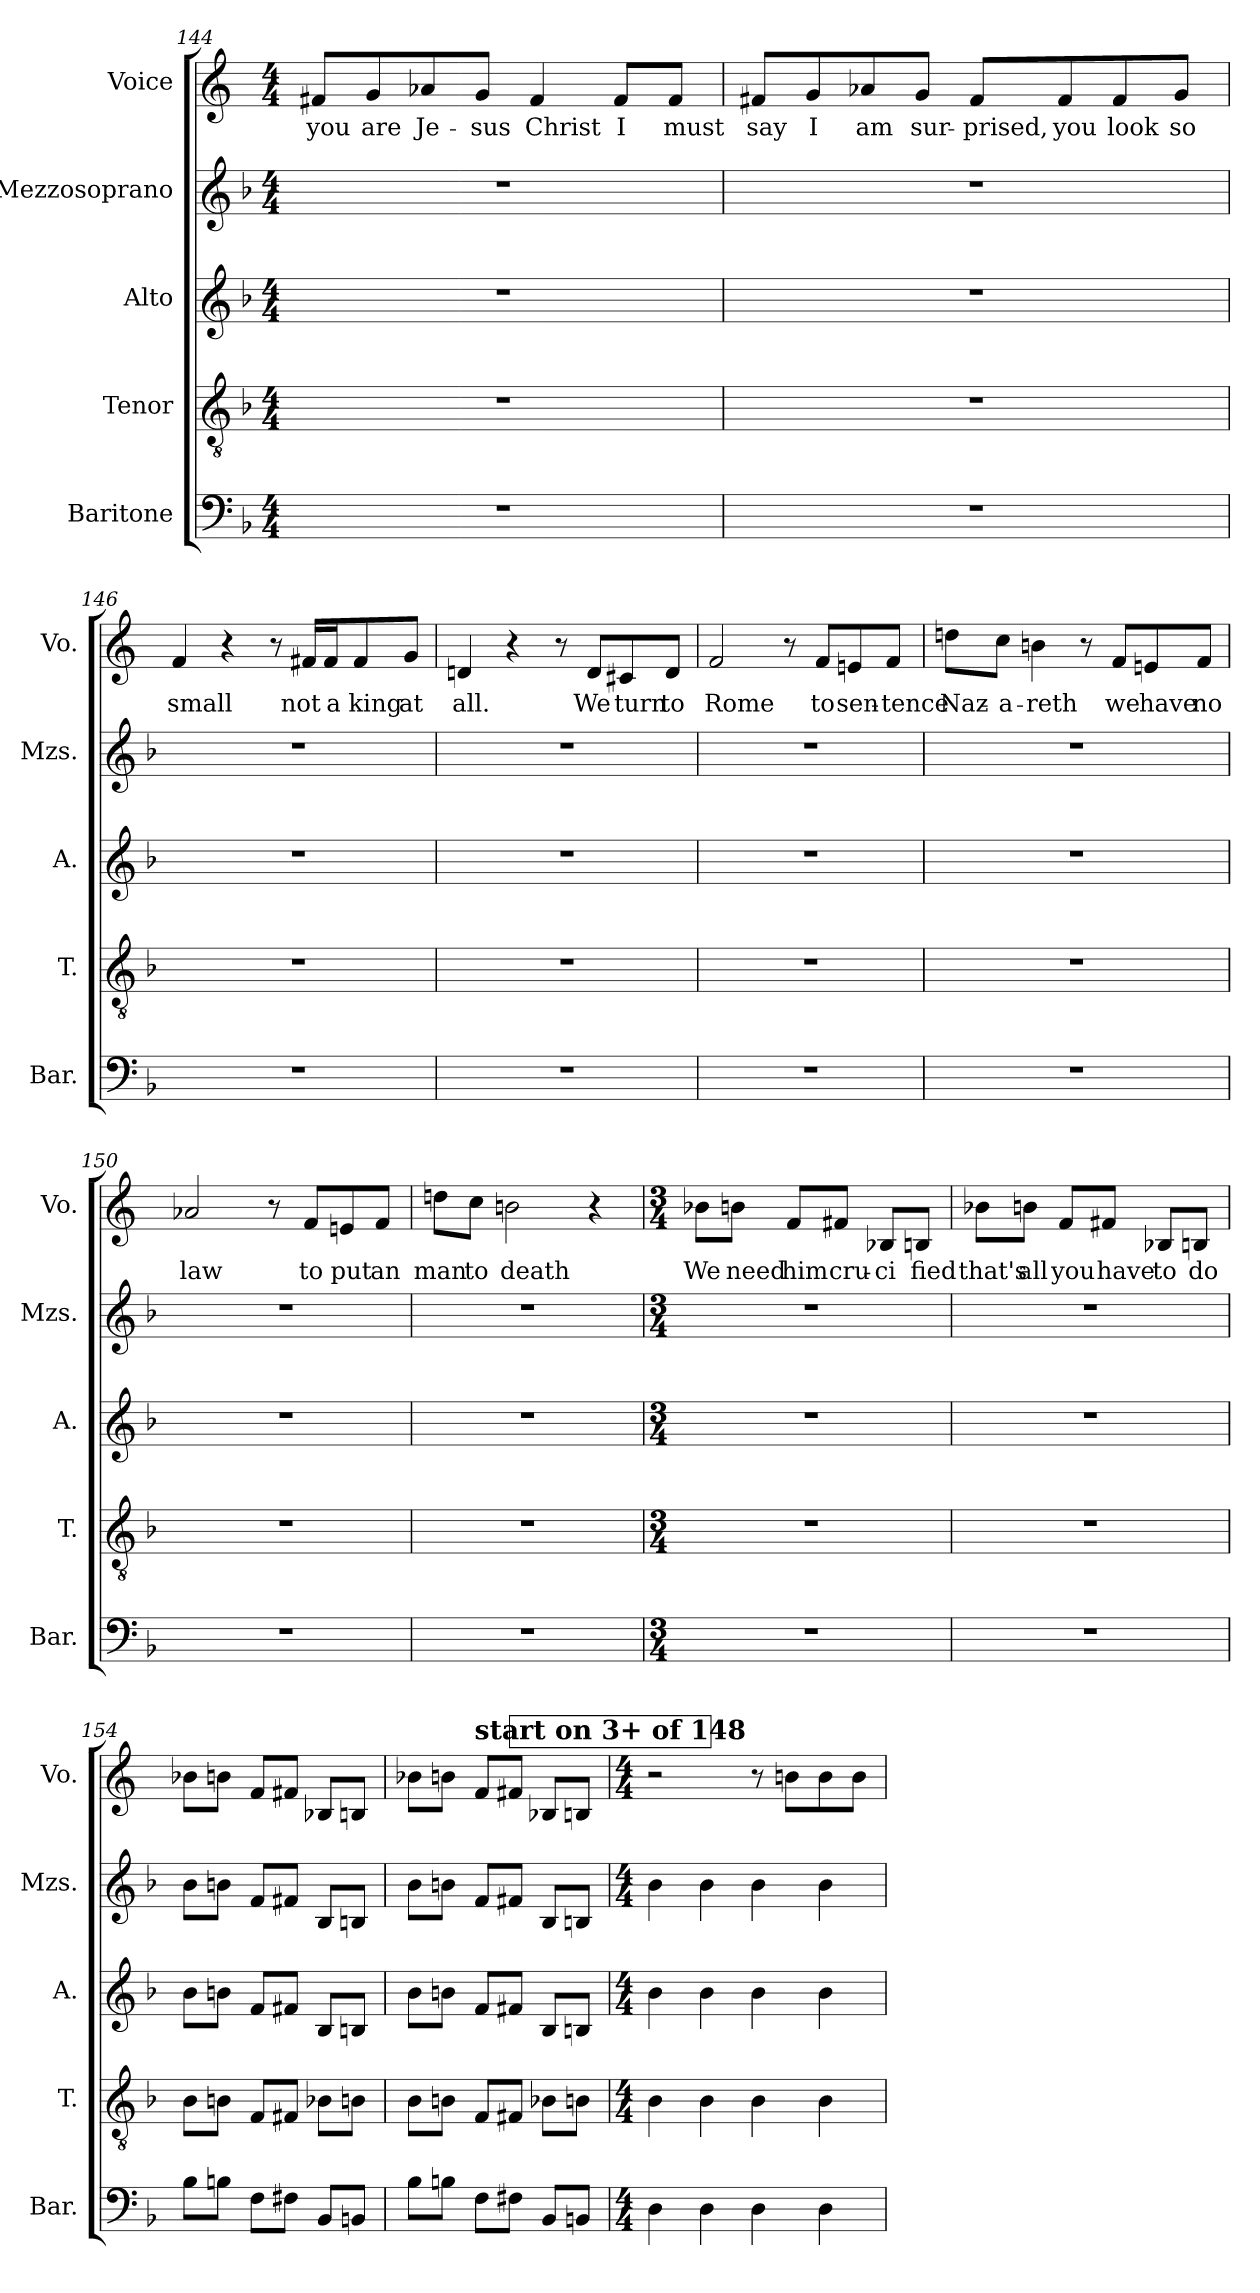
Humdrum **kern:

**kern	**kern	**kern	**kern	**kern	**text
*part5	*part4	*part3	*part2	*part1	*part1
*staff5	*staff4	*staff3	*staff2	*staff1	*staff1
*I"Baritone	*I"Tenor	*I"Alto	*I"Mezzosoprano	*I"Voice	*
*I'Bar.	*I'T.	*I'A.	*I'Mzs.	*I'Vo.	*
*clefF4	*clefGv2	*clefG2	*clefG2	*clefG2	*
*k[b-]	*k[b-]	*k[b-]	*k[b-]	*k[]	*
*F:	*F:	*F:	*F:	*C:	*
*M4/4	*M4/4	*M4/4	*M4/4	*M4/4	*
=144	=144	=144	=144	=144	=144
1r	1r	1r	1r	8f#X/L	you
.	.	.	.	8g/	are
.	.	.	.	8a-/	Je-
.	.	.	.	8g/J	-sus
.	.	.	.	4f#/	Christ
.	.	.	.	8f#/L	I
.	.	.	.	8f#/J	must
!!LO:LB:g=z
=145	=145	=145	=145	=145	=145
1r	1r	1r	1r	8f#X/L	say
.	.	.	.	8g/	I
.	.	.	.	8a-/	am
.	.	.	.	8g/J	sur-
.	.	.	.	8f#/L	-prised,
.	.	.	.	8f#/	you
.	.	.	.	8f#/	look
.	.	.	.	8g/J	so
=146	=146	=146	=146	=146	=146
1r	1r	1r	1r	4f/	small
.	.	.	.	4r	.
.	.	.	.	8r	.
.	.	.	.	16f#X/LL	not
.	.	.	.	16f#/J	a
.	.	.	.	8f#/	king
.	.	.	.	8g/J	at
=147	=147	=147	=147	=147	=147
1r	1r	1r	1r	4dn/	all.
.	.	.	.	4r	.
.	.	.	.	8r	.
.	.	.	.	8d/L	We
.	.	.	.	8c#X/	turn
.	.	.	.	8d/J	to
=148	=148	=148	=148	=148	=148
1r	1r	1r	1r	2f/	Rome
.	.	.	.	8r	.
.	.	.	.	8f/L	to
.	.	.	.	8en/	sen-
.	.	.	.	8f/J	-tence
!!LO:LB:g=z
=149	=149	=149	=149	=149	=149
1r	1r	1r	1r	8ddn\L	Naz-
.	.	.	.	8cc\J	-a-
.	.	.	.	4bn\	-reth
.	.	.	.	8r	.
.	.	.	.	8f/L	we
.	.	.	.	8en/	have
.	.	.	.	8f/J	no
=150	=150	=150	=150	=150	=150
1r	1r	1r	1r	2a-/	law
.	.	.	.	8r	.
.	.	.	.	8f/L	to
.	.	.	.	8en/	put
.	.	.	.	8f/J	an
=151	=151	=151	=151	=151	=151
1r	1r	1r	1r	8ddn\L	man
.	.	.	.	8cc\J	to
.	.	.	.	2bn\	death
.	.	.	.	4r	.
=152	=152	=152	=152	=152	=152
*M3/4	*M3/4	*M3/4	*M3/4	*M3/4	*
2.r	2.r	2.r	2.r	8b-\L	We
.	.	.	.	8bn\J	need
.	.	.	.	8f/L	him
.	.	.	.	8f#X/J	cru-
.	.	.	.	8B-/L	-ci
.	.	.	.	8Bn/J	fied
!!LO:PB:g=z
=153	=153	=153	=153	=153	=153
2.r	2.r	2.r	2.r	8b-\L	that's
.	.	.	.	8bn\J	all
.	.	.	.	8f/L	you
.	.	.	.	8f#X/J	have
.	.	.	.	8B-/L	to
.	.	.	.	8Bn/J	do
=154	=154	=154	=154	=154	=154
8B-\L	8B-\L	8b-\L	8b-\L	8b-\L	.
8Bn\J	8Bn\J	8bn\J	8bn\J	8bn\J	.
8F\L	8F/L	8f/L	8f/L	8f/L	.
8F#X\J	8F#X/J	8f#X/J	8f#X/J	8f#X/J	.
8BB-/L	8B-X\L	8B-/L	8B-/L	8B-/L	.
8BBn/J	8Bn\J	8Bn/J	8Bn/J	8Bn/J	.
=155	=155	=155	=155	=155	=155
8B-\L	8B-\L	8b-\L	8b-\L	8b-\L	.
8Bn\J	8Bn\J	8bn\J	8bn\J	8bn\J	.
8F\L	8F/L	8f/L	8f/L	8f/L	.
8F#X\J	8F#X/J	8f#X/J	8f#X/J	8f#X/J	.
8BB-/L	8B-X\L	8B-/L	8B-/L	8B-/L	.
8BBn/J	8Bn\J	8Bn/J	8Bn/J	8Bn/J	.
!!LO:REH:place=s1:a:t=start on 3+ of 148
=156	=156	=156	=156	=156	=156
*M4/4	*M4/4	*M4/4	*M4/4	*M4/4	*
4D\	4B-\	4b-\	4b-\	2r	.
4D\	4B-\	4b-\	4b-\	.	.
4D\	4B-\	4b-\	4b-\	8r	.
.	.	.	.	8bn\L	.
4D\	4B-\	4b-\	4b-\	8b\	.
.	.	.	.	8b\J	.
=	=	=	=	=	=
*-	*-	*-	*-	*-	*-
